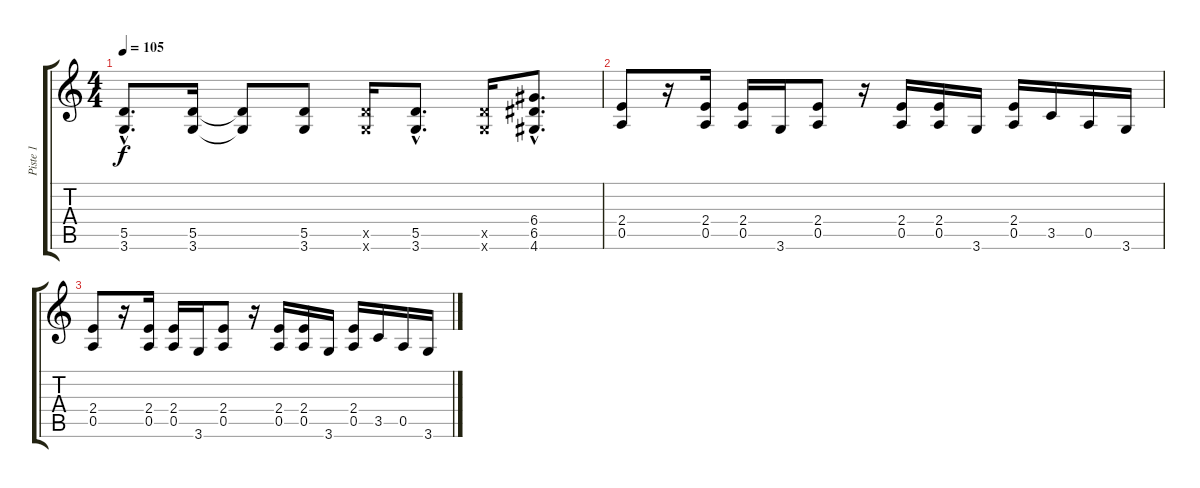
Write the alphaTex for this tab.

\track ("Piste 1" "Piste 1") {instrument acousticguitarsteel}
\staff {score tabs}
\tuning (E4 B3 G3 D3 A2 E2) {hide}
\ts (4 4)
\tempo 105
\clef g2
\ks c
(5.5{hac} 3.6{hac}).8{d dy f} (5.5 3.6).16 (5.5{t} 3.6{t}).8 (5.5 3.6).8 (5.5{x} 3.6{x}).16 (5.5{hac} 3.6{hac}).8{d} (5.5{x} 3.6{x}).16 (6.4{hac} 6.5{hac} 4.6{hac}).8{d} |
(2.4 0.5).8 r.16 (2.4 0.5).16 (2.4 0.5).16 3.6.16 (2.4 0.5).8 r.16 (2.4 0.5).16 (2.4 0.5).16 3.6.16 (2.4 0.5).16 3.5.16 0.5.16 3.6.16 |
(2.4 0.5).8 r.16 (2.4 0.5).16 (2.4 0.5).16 3.6.16 (2.4 0.5).8 r.16 (2.4 0.5).16 (2.4 0.5).16 3.6.16 (2.4 0.5).16 3.5.16 0.5.16 3.6.16
